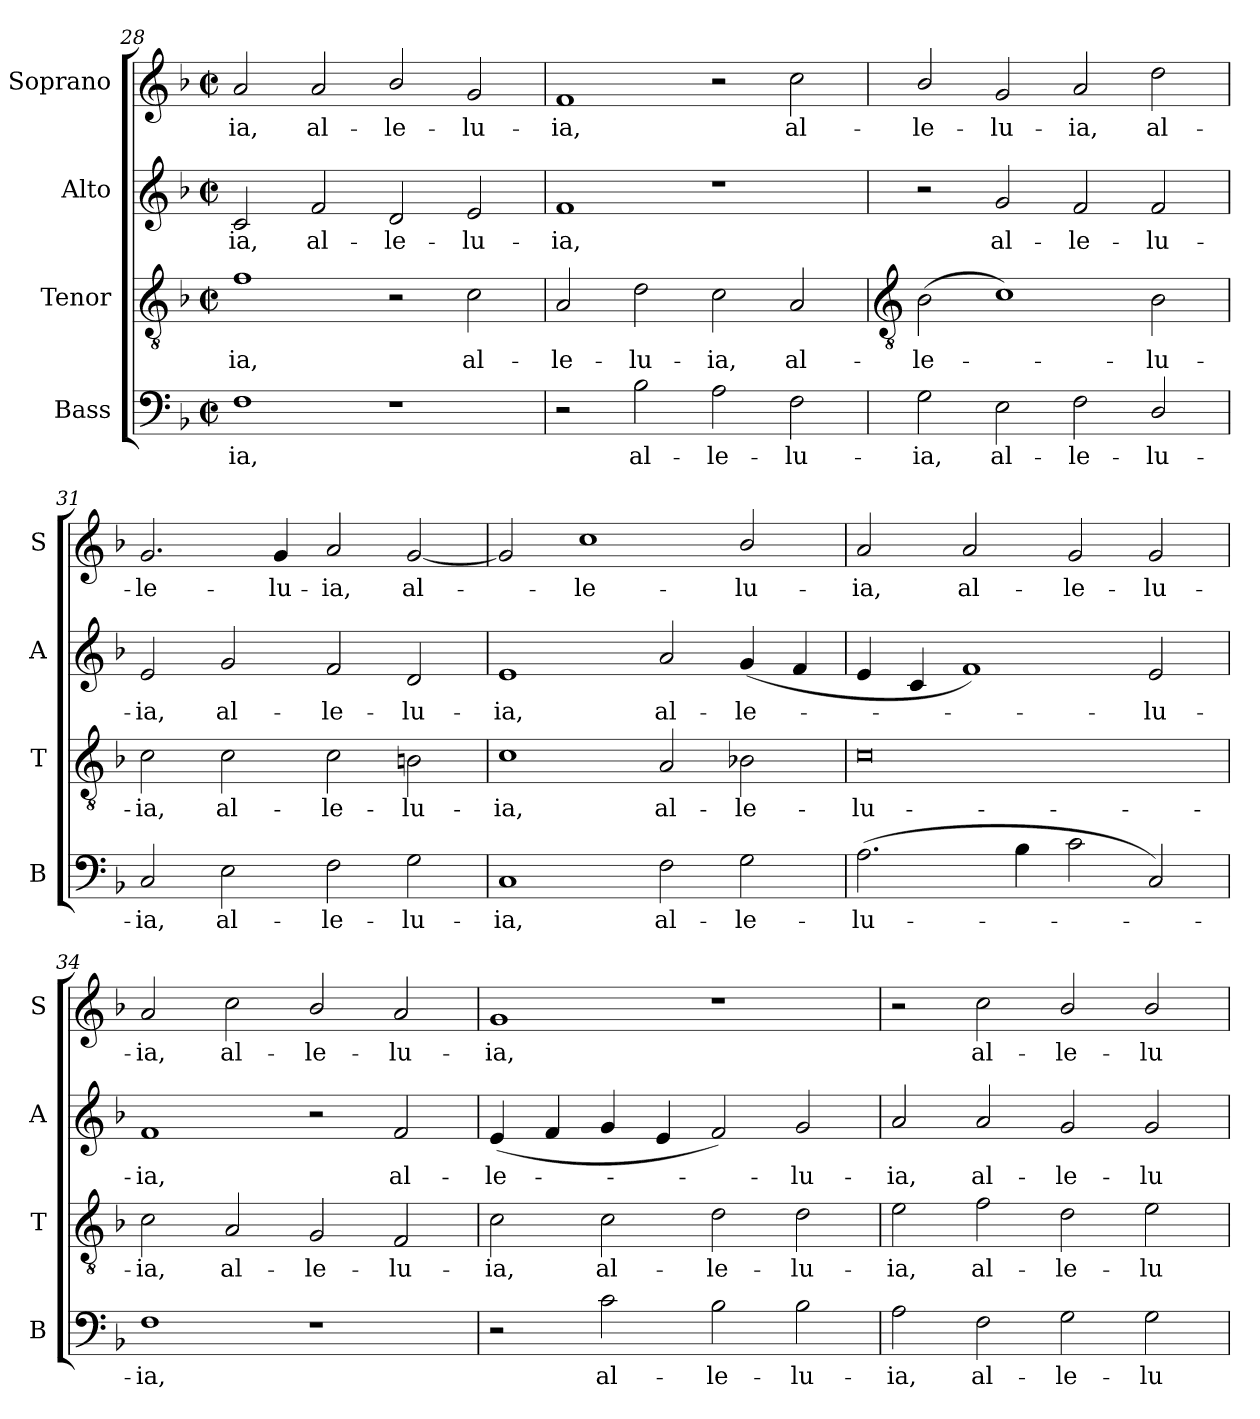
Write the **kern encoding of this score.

**kern	**text	**kern	**text	**kern	**text	**kern	**text
*part4	*part4	*part3	*part3	*part2	*part2	*part1	*part1
*staff4	*staff4	*staff3	*staff3	*staff2	*staff2	*staff1	*staff1
*I"Bass	*	*I"Tenor	*	*I"Alto	*	*I"Soprano	*
*I'B	*	*I'T	*	*I'A	*	*I'S	*
*clefF4	*	*clefGv2	*	*clefG2	*	*clefG2	*
*k[b-]	*	*k[b-]	*	*k[b-]	*	*k[b-]	*
*F:	*	*F:	*	*F:	*	*F:	*
*M4/2	*	*M4/2	*	*M4/2	*	*M4/2	*
*met(c|)	*	*met(c|)	*	*met(c|)	*	*met(c|)	*
=28	=28	=28	=28	=28	=28	=28	=28
!	!LO:LY:b	!	!LO:LY:b	!	!LO:LY:b	!	!LO:LY:b
1F	-ia,	1f	-ia,	2c	-ia,	2a	-ia,
!	!	!	!	!	!LO:LY:b	!	!LO:LY:b
.	.	.	.	2f	al-	2a	al-
!	!	!	!	!	!LO:LY:b	!	!LO:LY:b
1r	.	2r	.	2d	-le-	2b-/	-le-
!	!	!	!LO:LY:b	!	!LO:LY:b	!	!LO:LY:b
.	.	2c	al-	2e	-lu-	2g	-lu-
=29	=29	=29	=29	=29	=29	=29	=29
!	!	!	!LO:LY:b	!	!LO:LY:b	!	!LO:LY:b
2r	.	2A	-le-	1f	-ia,	1f	-ia,
!	!LO:LY:b	!	!LO:LY:b	!	!	!	!
2B-	al-	2d	-lu-	.	.	.	.
!	!LO:LY:b	!	!LO:LY:b	!	!	!	!
2A	-le-	2c	-ia,	1r	.	2r	.
!	!LO:LY:b	!	!LO:LY:b	!	!	!	!LO:LY:b
2F	-lu-	2A	al-	.	.	2cc	al-
!!LO:LB:g=z
=30	=30	=30	=30	=30	=30	=30	=30
*	*	*clefGv2	*	*	*	*	*
!	!LO:LY:b	!	!LO:LY:b	!	!	!	!LO:LY:b
2G	-ia,	(>2B-	-le-	2r	.	2b-/	-le-
!	!LO:LY:b	!	!	!	!LO:LY:b	!	!LO:LY:b
2E	al-	1c)	.	2g	al-	2g	-lu-
!	!LO:LY:b	!	!	!	!LO:LY:b	!	!LO:LY:b
2F	-le-	.	.	2f	-le-	2a	-ia,
!	!LO:LY:b	!	!LO:LY:b	!	!LO:LY:b	!	!LO:LY:b
2D/	-lu-	2B-	lu-	2f	-lu-	2dd	al-
=31	=31	=31	=31	=31	=31	=31	=31
!	!LO:LY:b	!	!LO:LY:b	!	!LO:LY:b	!	!LO:LY:b
2C	-ia,	2c	-ia,	2e	-ia,	2.g	-le-
!	!LO:LY:b	!	!LO:LY:b	!	!LO:LY:b	!	!
2E	al-	2c	al-	2g	al-	.	.
!	!	!	!	!	!	!	!LO:LY:b
.	.	.	.	.	.	4g	-lu-
!	!LO:LY:b	!	!LO:LY:b	!	!LO:LY:b	!	!LO:LY:b
2F	-le-	2c	-le-	2f	-le-	2a	-ia,
!	!LO:LY:b	!	!LO:LY:b	!	!LO:LY:b	!	!LO:LY:b
2G	-lu-	2Bn	-lu-	2d	-lu-	[2g	al-
=32	=32	=32	=32	=32	=32	=32	=32
!	!LO:LY:b	!	!LO:LY:b	!	!LO:LY:b	!	!
1C	-ia,	1c	-ia,	1e	-ia,	2g]	.
!	!	!	!	!	!	!	!LO:LY:b
.	.	.	.	.	.	1cc	le-
!	!LO:LY:b	!	!LO:LY:b	!	!LO:LY:b	!	!
2F	al-	2A	al-	2a	al-	.	.
!	!LO:LY:b	!	!LO:LY:b	!	!LO:LY:b	!	!LO:LY:b
2G	-le-	2B-X	-le-	(<4g	-le-	2b-/	-lu-
.	.	.	.	4f	.	.	.
=33	=33	=33	=33	=33	=33	=33	=33
!	!LO:LY:b	!	!LO:LY:b	!	!	!	!LO:LY:b
(<2.A	-lu-	0c	-lu-	4e	.	2a	-ia,
.	.	.	.	4c	.	.	.
!	!	!	!	!	!	!	!LO:LY:b
.	.	.	.	1f)	.	2a	al-
4B-	.	.	.	.	.	.	.
!	!	!	!	!	!	!	!LO:LY:b
2c	.	.	.	.	.	2g	-le-
!	!	!	!	!	!LO:LY:b	!	!LO:LY:b
2C)	.	.	.	2e	lu-	2g	-lu-
=34	=34	=34	=34	=34	=34	=34	=34
!	!LO:LY:b	!	!LO:LY:b	!	!LO:LY:b	!	!LO:LY:b
1F	ia,	2c	-ia,	1f	-ia,	2a	-ia,
!	!	!	!LO:LY:b	!	!	!	!LO:LY:b
.	.	2A	al-	.	.	2cc	al-
!	!	!	!LO:LY:b	!	!	!	!LO:LY:b
1r	.	2G	-le-	2r	.	2b-/	-le-
!	!	!	!LO:LY:b	!	!LO:LY:b	!	!LO:LY:b
.	.	2F	-lu-	2f	al-	2a	-lu-
=35	=35	=35	=35	=35	=35	=35	=35
!	!	!	!LO:LY:b	!	!LO:LY:b	!	!LO:LY:b
2r	.	2c	-ia,	(<4e	-le-	1g	-ia,
.	.	.	.	4f	.	.	.
!	!LO:LY:b	!	!LO:LY:b	!	!	!	!
2c	al-	2c	al-	4g	.	.	.
.	.	.	.	4e	.	.	.
!	!LO:LY:b	!	!LO:LY:b	!	!	!	!
2B-	-le-	2d	-le-	2f)	.	1r	.
!	!LO:LY:b	!	!LO:LY:b	!	!LO:LY:b	!	!
2B-	-lu-	2d	-lu-	2g	lu-	.	.
=36	=36	=36	=36	=36	=36	=36	=36
!	!LO:LY:b	!	!LO:LY:b	!	!LO:LY:b	!	!
2A	-ia,	2e	-ia,	2a	-ia,	2r	.
!	!LO:LY:b	!	!LO:LY:b	!	!LO:LY:b	!	!LO:LY:b
2F	al-	2f	al-	2a	al-	2cc	al-
!	!LO:LY:b	!	!LO:LY:b	!	!LO:LY:b	!	!LO:LY:b
2G	-le-	2d	-le-	2g	-le-	2b-/	-le-
!	!LO:LY:b	!	!LO:LY:b	!	!LO:LY:b	!	!LO:LY:b
2G	-lu-	2e	-lu-	2g	-lu-	2b-/	-lu-
=	=	=	=	=	=	=	=
*-	*-	*-	*-	*-	*-	*-	*-
